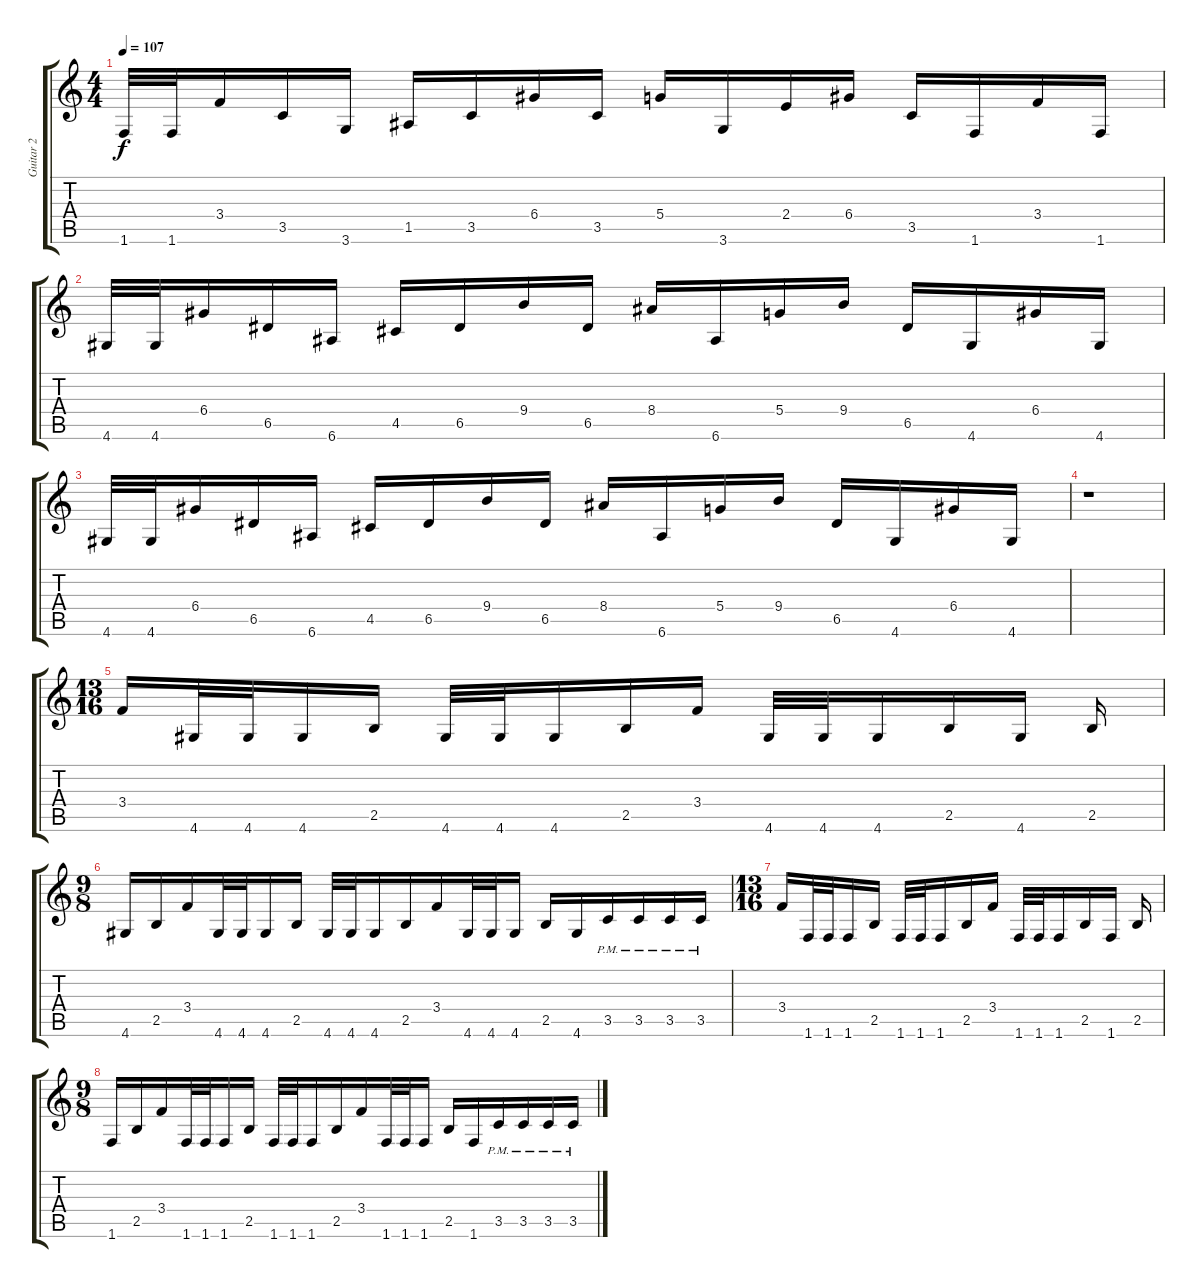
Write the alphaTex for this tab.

\track ("Guitar 2" "Guitar 2") {instrument distortionguitar}
\staff {score tabs}
\tuning (E4 B3 G3 D3 A2 E2) {hide}
\ts (4 4)
\tempo 107
\clef g2
\ks c
1.6.32{dy f} 1.6.32 3.4.16 3.5.16 3.6.16 1.5.16 3.5.16 6.4.16 3.5.16 5.4.16 3.6.16 2.4.16 6.4.16 3.5.16 1.6.16 3.4.16 1.6.16 |
4.6.32 4.6.32 6.4.16 6.5.16 6.6.16 4.5.16 6.5.16 9.4.16 6.5.16 8.4.16 6.6.16 5.4.16 9.4.16 6.5.16 4.6.16 6.4.16 4.6.16 |
4.6.32 4.6.32 6.4.16 6.5.16 6.6.16 4.5.16 6.5.16 9.4.16 6.5.16 8.4.16 6.6.16 5.4.16 9.4.16 6.5.16 4.6.16 6.4.16 4.6.16 |
r.1 |
\ts (13 16)
3.4.16 4.6.32 4.6.32 4.6.16 2.5.16 4.6.32 4.6.32 4.6.16 2.5.16 3.4.16 4.6.32 4.6.32 4.6.16 2.5.16 4.6.16 2.5.16 |
\ts (9 8)
4.6.16 2.5.16 3.4.16 4.6.32 4.6.32 4.6.16 2.5.16 4.6.32 4.6.32 4.6.16 2.5.16 3.4.16 4.6.32 4.6.32 4.6.16 2.5.16 4.6.16 3.5{pm}.16 3.5{pm}.16 3.5{pm}.16 3.5{pm}.16 |
\ts (13 16)
3.4.16 1.6.32 1.6.32 1.6.16 2.5.16 1.6.32 1.6.32 1.6.16 2.5.16 3.4.16 1.6.32 1.6.32 1.6.16 2.5.16 1.6.16 2.5.16 |
\ts (9 8)
1.6.16 2.5.16 3.4.16 1.6.32 1.6.32 1.6.16 2.5.16 1.6.32 1.6.32 1.6.16 2.5.16 3.4.16 1.6.32 1.6.32 1.6.16 2.5.16 1.6.16 3.5{pm}.16 3.5{pm}.16 3.5{pm}.16 3.5{pm}.16
